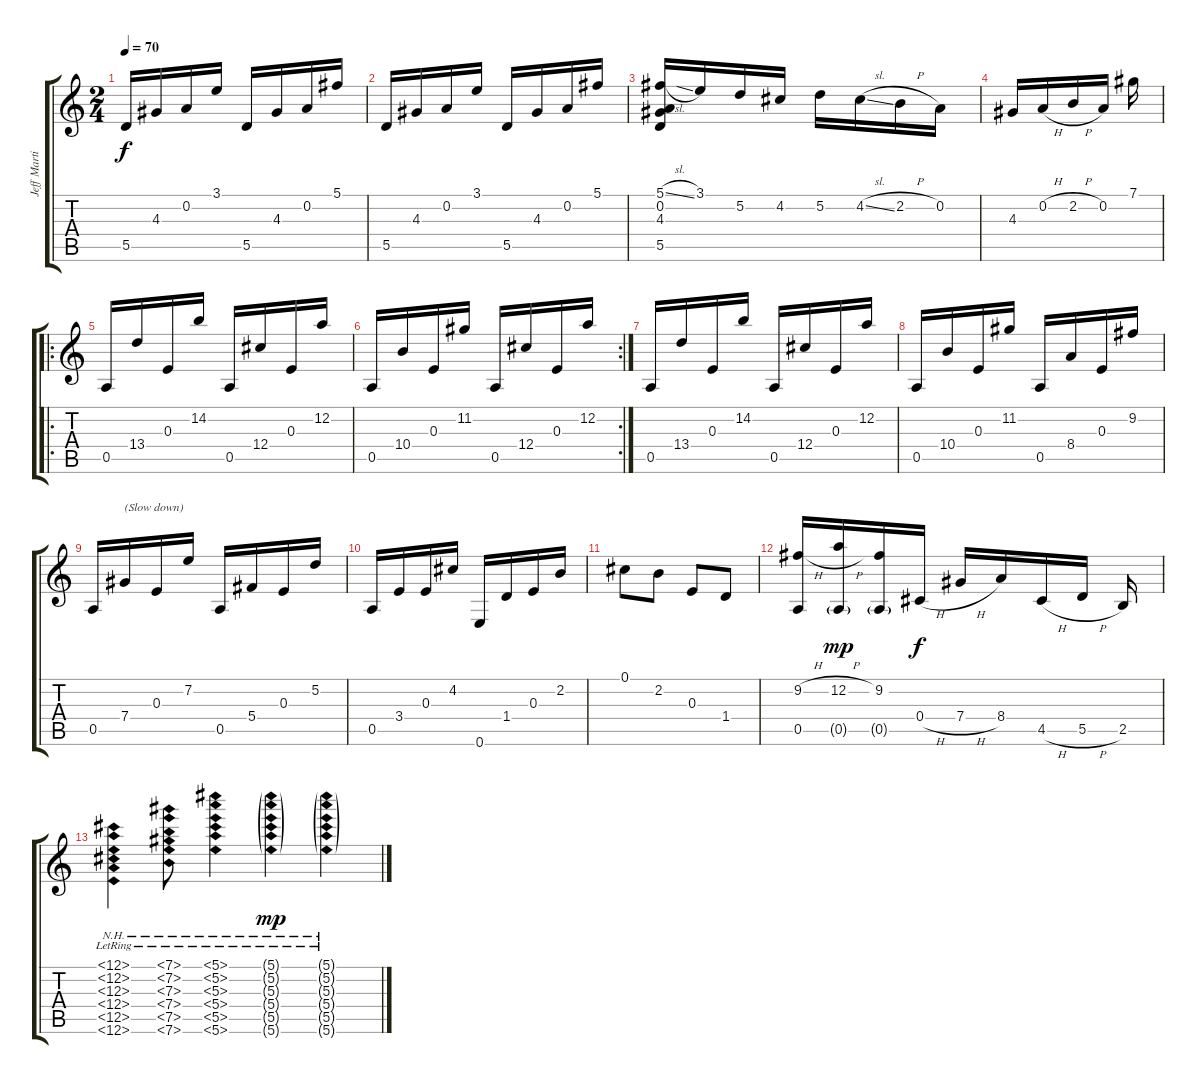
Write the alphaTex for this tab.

\track ("Jeff Martin ( Acoustic guitar)" "Jeff Marti") {instrument acousticguitarnylon}
\staff {score tabs}
\tuning (Db4 A3 E3 Db3 A2 E2) {hide}
\ts (2 4)
\tempo 70
\clef g2
\ks c
5.5.16{dy f} 4.3.16 0.2.16 3.1.16 5.5.16 4.3.16 0.2.16 5.1.16 |
5.5.16 4.3.16 0.2.16 3.1.16 5.5.16 4.3.16 0.2.16 5.1.16 |
(5.1{sl} 0.2 4.3 5.5).16 3.1.16 5.2.16 4.2.16 5.2.16 4.2{sl}.16 2.2{h}.16 0.2.16 |
4.3.16 0.2{h}.16 2.2{h}.16 0.2.16 7.1.16 |
\ro
0.5.16 13.4.16 0.3.16 14.2.16 0.5.16 12.4.16 0.3.16 12.2.16 |
\rc 2
0.5.16 10.4.16 0.3.16 11.2.16 0.5.16 12.4.16 0.3.16 12.2.16 |
0.5.16 13.4.16 0.3.16 14.2.16 0.5.16 12.4.16 0.3.16 12.2.16 |
0.5.16 10.4.16 0.3.16 11.2.16 0.5.16 8.4.16 0.3.16 9.2.16 |
0.5.16 7.4.16{txt "(Slow down)"} 0.3.16 7.2.16 0.5.16 5.4.16 0.3.16 5.2.16 |
0.5.16 3.4.16 0.3.16 4.2.16 0.6.16 1.4.16 0.3.16 2.2.16 |
0.1.8 2.2.8 0.3.8 1.4.8 |
(9.2{h} 0.5).16 (12.2{h} 0.5{g}).16{dy mp} (9.2 0.5{g}).16 0.4{h}.16{dy f} 7.4{h}.16 8.4.16 4.5{h}.16 5.5{h}.16 2.5.16 |
(12.1{nh lr} 12.2{nh lr} 12.3{nh lr} 12.4{nh lr} 12.5{nh lr} 12.6{nh lr}).4 (7.1{nh lr} 7.2{nh lr} 7.3{nh lr} 7.4{nh lr} 7.5{nh lr} 7.6{nh lr}).8 (5.1{nh lr} 5.2{nh lr} 5.3{nh lr} 5.4{nh lr} 5.5{nh lr} 5.6{nh lr}).4 (5.1{nh g lr} 5.2{nh g lr} 5.3{nh g lr} 5.4{nh g lr} 5.5{nh g lr} 5.6{nh g lr}).4{dy mp} (5.1{nh g lr} 5.2{nh g lr} 5.3{nh g lr} 5.4{nh g lr} 5.5{nh g lr} 5.6{nh g lr}).4
